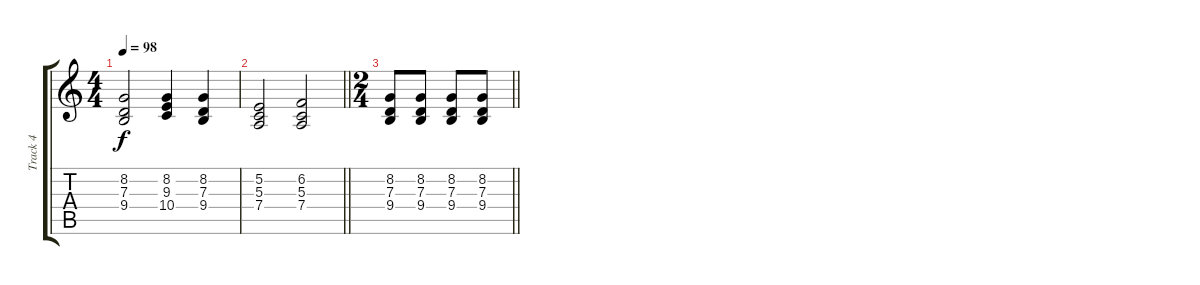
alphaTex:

\track ("Track 4" "Track 4") {instrument lead3calliope}
\staff {score tabs}
\tuning (E4 B3 G3 D3 A2 E2) {hide}
\ts (4 4)
\tempo 98
\clef g2
\ks c
(8.2 7.3 9.4).2{dy f} (8.2 9.3 10.4).4 (8.2 7.3 9.4).4 |
\barLineRight lightlight
(5.2 5.3 7.4).2 (6.2 5.3 7.4).2 |
\ts (2 4)
\barLineRight lightlight
(8.2 7.3 9.4).8 (8.2 7.3 9.4).8 (8.2 7.3 9.4).8 (8.2 7.3 9.4).8
